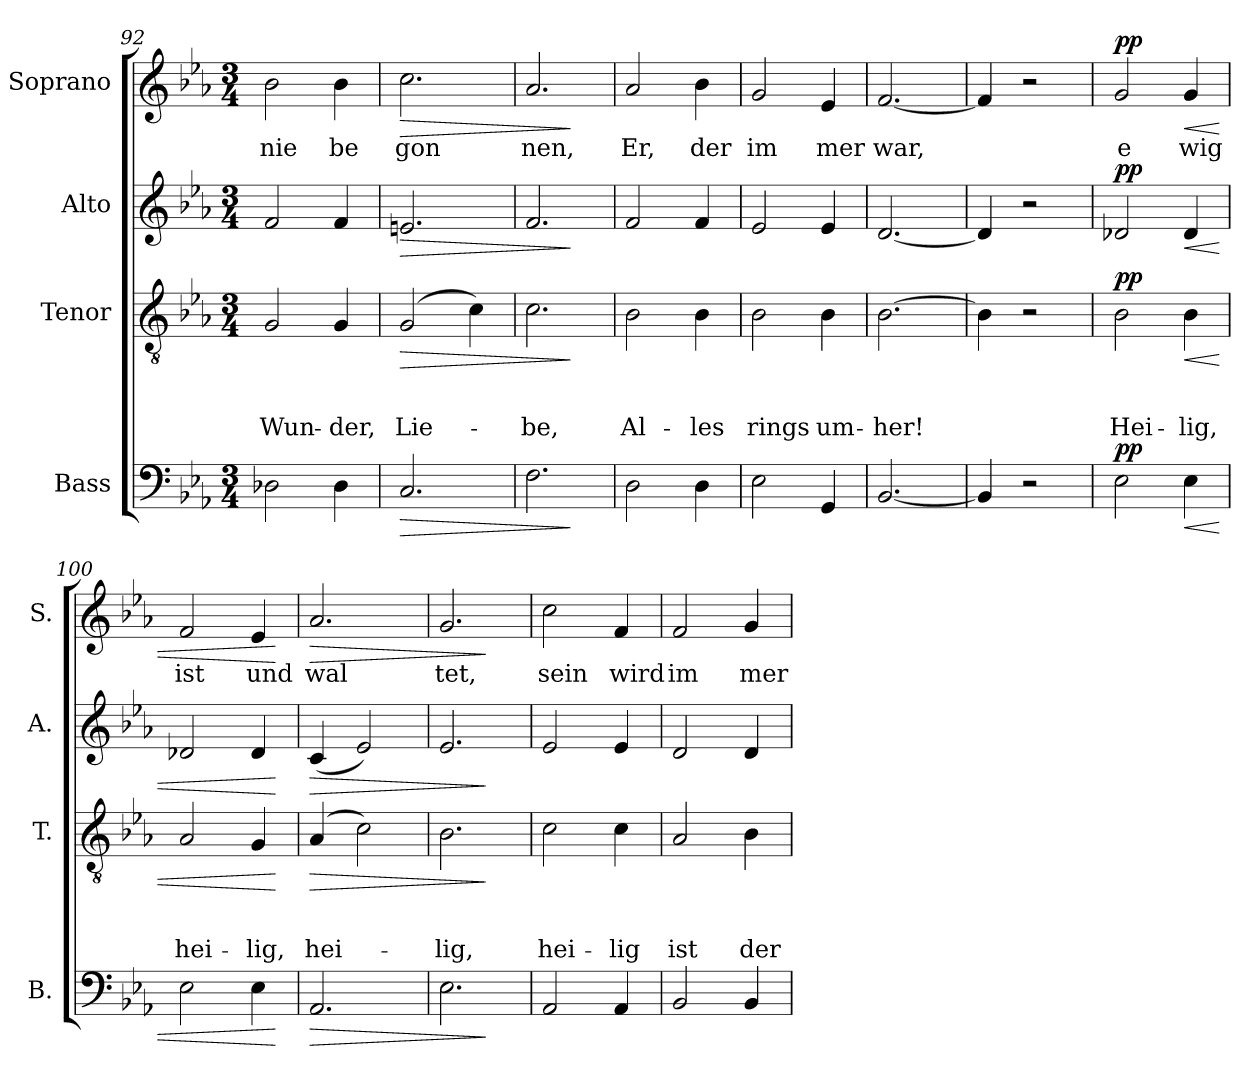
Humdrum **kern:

**kern	**dynam	**kern	**text	**text	**text	**dynam	**kern	**dynam	**kern	**text	**dynam
*part4	*part4	*part3	*part3	*part3	*part3	*part3	*part2	*part2	*part1	*part1	*part1
*staff4	*staff4	*staff3	*staff3	*staff3	*staff3	*staff3	*staff2	*staff2	*staff1	*staff1	*staff1
*I"Bass	*	*I"Tenor	*	*	*	*	*I"Alto	*	*I"Soprano	*	*
*I'B.	*	*I'T.	*	*	*	*	*I'A.	*	*I'S.	*	*
*clefF4	*	*clefGv2	*	*	*	*	*clefG2	*	*clefG2	*	*
*k[b-e-a-]	*	*k[b-e-a-]	*	*	*	*	*k[b-e-a-]	*	*k[b-e-a-]	*	*
*E-:	*	*E-:	*	*	*	*	*E-:	*	*E-:	*	*
*M3/4	*	*M3/4	*	*	*	*	*M3/4	*	*M3/4	*	*
=92	=92	=92	=92	=92	=92	=92	=92	=92	=92	=92	=92
!	!	!	!	!	!LO:LY:b	!	!	!	!	!LO:LY:b	!
2D-X\	.	2G/	.	.	Wun-	.	2f/	.	2b-\	nie	.
!	!	!	!	!	!LO:LY:b	!	!	!	!	!LO:LY:b	!
4D-\	.	4G/	.	.	-der,	.	4f/	.	4b-\	be	.
=93	=93	=93	=93	=93	=93	=93	=93	=93	=93	=93	=93
!	!LO:HP:b	!	!	!	!LO:LY:b	!LO:HP:b	!	!LO:HP:b	!	!LO:LY:b	!LO:HP:b
2.C/	>	(2G/	.	.	Lie-	>	2.en/	>	2.cc\	gon	>
.	.	4c\)	.	.	.	.	.	.	.	.	.
=94	=94	=94	=94	=94	=94	=94	=94	=94	=94	=94	=94
!	!	!	!	!	!LO:LY:b	!	!	!	!	!LO:LY:b	!
2.F\	.	2.c\	.	.	-be,	.	2.f/	.	2.a-/	nen,	.
.	]	.	.	.	.	]	.	]	.	.	]
=95	=95	=95	=95	=95	=95	=95	=95	=95	=95	=95	=95
!	!	!	!	!	!LO:LY:b	!	!	!	!	!LO:LY:b	!
2D\	.	2B-\	.	.	Al-	.	2f/	.	2a-/	Er,	.
!	!	!	!	!	!LO:LY:b	!	!	!	!	!LO:LY:b	!
4D\	.	4B-\	.	.	-les	.	4f/	.	4b-\	der	.
!!LO:LB:g=z
=96	=96	=96	=96	=96	=96	=96	=96	=96	=96	=96	=96
!	!	!	!	!	!LO:LY:b	!	!	!	!	!LO:LY:b	!
2E-\	.	2B-\	.	.	rings	.	2e-/	.	2g/	im	.
!	!	!	!	!	!LO:LY:b	!	!	!	!	!LO:LY:b	!
4GG/	.	4B-\	.	.	um-	.	4e-/	.	4e-/	mer	.
=97	=97	=97	=97	=97	=97	=97	=97	=97	=97	=97	=97
!	!	!	!	!	!LO:LY:b	!	!	!	!	!LO:LY:b	!
[<2.BB-/	.	[>2.B-\	.	.	-her!	.	[<2.d/	.	[<2.f/	war,	.
=98	=98	=98	=98	=98	=98	=98	=98	=98	=98	=98	=98
4BB-/]	.	4B-\]	.	.	.	.	4d/]	.	4f/]	.	.
2r	.	2r	.	.	.	.	2r	.	2r	.	.
=99	=99	=99	=99	=99	=99	=99	=99	=99	=99	=99	=99
!	!LO:DY:a	!	!	!	!LO:LY:b	!LO:DY:a	!	!LO:DY:a	!	!LO:LY:b	!LO:DY:a
2E-\	pp	2B-\	.	.	Hei-	pp	2d-X/	pp	2g/	e	pp
!	!LO:HP:b	!	!	!	!LO:LY:b	!LO:HP:b	!	!LO:HP:b	!	!LO:LY:b	!LO:HP:b
4E-\	<	4B-\	.	.	-lig,	<	4d-/	<	4g/	wig	<
=100	=100	=100	=100	=100	=100	=100	=100	=100	=100	=100	=100
!	!	!	!	!	!LO:LY:b	!	!	!	!	!LO:LY:b	!
2E-\	.	2A-/	.	.	hei-	.	2d-X/	.	2f/	ist	.
!	!	!	!	!	!LO:LY:b	!	!	!	!	!LO:LY:b	!
4E-\	.	4G/	.	.	-lig,	.	4d-/	.	4e-/	und	.
.	[	.	.	.	.	[	.	[	.	.	[
=101	=101	=101	=101	=101	=101	=101	=101	=101	=101	=101	=101
!	!LO:HP:b	!	!	!	!LO:LY:b	!LO:HP:b	!	!LO:HP:b	!	!LO:LY:b	!LO:HP:b
2.AA-/	>	(4A-/	.	.	hei-	>	(<4c/	>	2.a-/	wal	>
.	.	2c\)	.	.	.	.	2e-/)	.	.	.	.
=102	=102	=102	=102	=102	=102	=102	=102	=102	=102	=102	=102
!	!	!	!	!	!LO:LY:b	!	!	!	!	!LO:LY:b	!
2.E-\	.	2.B-\	.	.	-lig,	.	2.e-/	.	2.g/	tet,	.
.	]	.	.	.	.	]	.	]	.	.	]
=103	=103	=103	=103	=103	=103	=103	=103	=103	=103	=103	=103
!	!	!	!	!	!LO:LY:b	!	!	!	!	!LO:LY:b	!
2AA-/	.	2c\	.	.	hei-	.	2e-/	.	2cc\	sein	.
!	!	!	!	!	!LO:LY:b	!	!	!	!	!LO:LY:b	!
4AA-/	.	4c\	.	.	-lig	.	4e-/	.	4f/	wird	.
=104	=104	=104	=104	=104	=104	=104	=104	=104	=104	=104	=104
!	!	!	!	!	!LO:LY:b	!	!	!	!	!LO:LY:b	!
2BB-/	.	2A-/	.	.	ist	.	2d/	.	2f/	im	.
!	!	!	!	!	!LO:LY:b	!	!	!	!	!LO:LY:b	!
4BB-/	.	4B-\	.	.	der	.	4d/	.	4g/	mer	.
=	=	=	=	=	=	=	=	=	=	=	=
*-	*-	*-	*-	*-	*-	*-	*-	*-	*-	*-	*-
